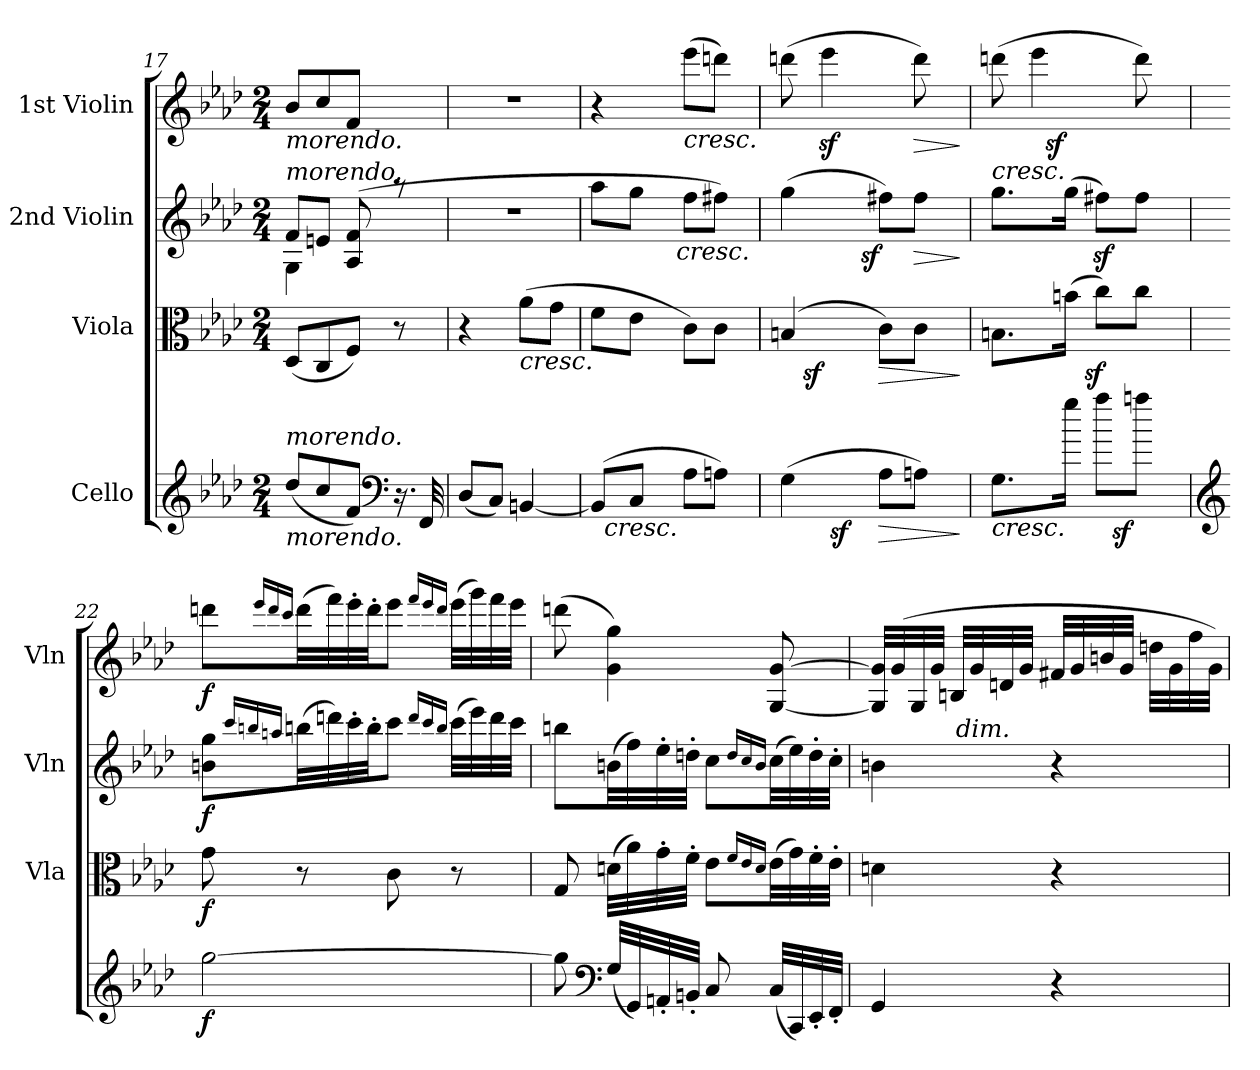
**kern	**dynam	**kern	**dynam	**kern	**dynam	**kern	**dynam
*part4	*part4	*part3	*part3	*part2	*part2	*part1	*part1
*staff4	*staff4	*staff3	*staff3	*staff2	*staff2	*staff1	*staff1
*I"Cello	*	*I"Viola	*	*I"2nd Violin	*	*I"1st Violin	*
*	*	*I'Vla	*	*I'Vln	*	*I'Vln	*
!!LO:PB:g=z
*clefG2	*	*clefC3	*	*clefG2	*	*clefG2	*
*k[b-e-a-d-]	*	*k[b-e-a-d-]	*	*k[b-e-a-d-]	*	*k[b-e-a-d-]	*
*f:	*	*f:	*	*f:	*	*f:	*
*M2/4	*	*M2/4	*	*M2/4	*	*M2/4	*
=17	=17	=17	=17	=17	=17	=17	=17
*	*	*	*	*^	*	*	*
!	!	!	!	!	!	!	!LO:TX:b:i:t=morendo.	!
!	!	!	!	!LO:TX:a:i:t=morendo.	!	!	!	!
!LO:TX:a:i:t=morendo.	!	!	!	!	!	!	!	!
!LO:TX:b:i:t=morendo.	!	!	!	!	!	!	!	!
(<8dd-/L	.	(<8D-/L	.	8f/L	(>4G\	.	8b-/L	.
8cc/	.	8C/	.	8en/J	.	.	8cc/	.
8f/J)	.	8F/J)	.	(8A-/ 8f/	4ryy	.	8f/J	.
*clefF4	*	*	*	*	*	*	*	*
16.r	.	8r	.	8raa	.	.	8ryy	.
32FF/	.	.	.	.	.	.	.	.
*	*	*	*	*v	*v	*	*	*
=18	=18	=18	=18	=18	=18	=18	=18
(<8D-/L	.	4r	.	2r	.	2r	.
8C/J)	.	.	.	.	.	.	.
!	!	!LO:TX:b:i:t=cresc.	!	!	!	!	!
[4BBn/	.	(>8a-\L	.	.	.	.	.
.	.	8g\J	.	.	.	.	.
=19	=19	=19	=19	=19	=19	=19	=19
*^	*	*	*	*^	*	*	*
(>8BB/L]	32ryy	.	8f\L	.	8aa-\L	6ryy	.	4r	.
!	!LO:TX:b:i:t=cresc.	!	!	!	!	!	!	!	!
.	4...ryy	.	.	.	.	.	.	.	.
8C/J	.	.	8e-\J	.	8gg\J	.	.	.	.
.	.	.	.	.	.	24ryy	.	.	.
.	.	.	.	.	.	48ryy	.	.	.
.	.	.	.	.	.	192.ryy	.	.	.
!	!	!	!	!	!	!LO:TX:b:i:t=cresc.	!	!	!
.	.	.	.	.	.	6ryy	.	.	.
!	!	!	!	!	!	!	!	!LO:TX:b:i:t=cresc.	!
8A-\L	.	.	8c\L)	.	8ff\L	.	.	(>8eee-\L	.
8An\J)	.	.	8c\J	.	8ff#X\J)	.	.	8dddn\J)	.
.	.	.	.	.	.	12ryy	.	.	.
.	.	.	.	.	.	96ryy	.	.	.
.	.	.	.	.	.	384ryy	.	.	.
=20	=20	=20	=20	=20	=20	=20	=20	=20	=20
*	*	*	*^	*	*	*	*	*	*
(>4G\	8ryy	.	(4Bn/	24..ryy	.	(>4gg\	6ryy	.	(>8dddn\	.
!	!	!	!	!	!LO:DY:b	!	!	!	!	!
.	.	.	.	3ryy	sf	.	.	.	.	.
.	64ryy	.	.	.	.	.	.	.	4eee-z<\	.
!	!	!LO:DY:b	!	!	!	!	!	!	!	!
.	4ryy	sf	.	.	.	.	.	.	.	.
.	.	.	.	.	.	.	48ryy	.	.	.
.	.	.	.	.	.	.	96ryy	.	.	.
.	.	.	.	.	.	.	384ryy	.	.	.
!	!	!	!	!	!	!	!	!LO:DY:b	!	!
.	.	.	.	.	.	.	6ryy	sf	.	.
!	!	!LO:HP:b	!	!	!LO:HP:b	!	!	!	!	!
8A-\L	.	>	8c\L)	.	>	8ff#X\L)	.	.	.	.
.	.	.	.	.	.	.	12ryy	.	.	.
!	!	!	!	!	!	!	!	!LO:HP:b	!	!LO:HP:b
8An\J)	.	.	8c\J	.	.	8ff#\J	.	>	8ddd\)	>
.	16..ryy	.	.	.	.	.	.	.	.	.
.	.	.	.	12ryy	.	.	.	.	.	.
.	.	.	.	.	.	.	24ryy	.	.	.
.	.	.	.	96ryy	.	.	.	.	.	.
.	.	.	.	.	.	.	192.ryy	.	.	.
.	.	]	.	.	]	.	.	]	.	]
=21	=21	=21	=21	=21	=21	=21	=21	=21	=21	=21
*	*	*	*	*	*	*	*	*	*^	*
!	!	!	!	!	!	!	!	!	!LO:TX:b:i:t=cresc.	!	!
!	!	!	!	!	!	!LO:TX:b:i:t=cresc.	!	!	!	!	!
!LO:TX:b:i:t=cresc.	!	!	!	!	!	!	!	!	!	!	!
*	*	*	*	*	*	*v	*v	*	*	*	*
8.G\L	4ryy	.	8.Bn\L	6ryy	.	8.gg\L	.	(>8dddn\	12ryy	.
.	.	.	.	.	.	.	.	.	24ryy	.
.	.	.	.	.	.	.	.	4eee-\	48ryy	.
.	.	.	.	.	.	.	.	.	192ryy	.
!	!	!	!	!	!	!	!	!	!	!LO:DY:b
.	.	.	.	.	.	.	.	.	3ryy	sf
.	.	.	.	24ryy	.	.	.	.	.	.
16gg\Jk	.	.	(>16bn\Jk	.	.	(>16gg\Jk	.	.	.	.
.	.	.	.	96...ryy	.	.	.	.	.	.
!	!	!	!	!	!LO:DY:b	!	!	!	!	!
.	.	.	.	6ryy	sf	.	.	.	.	.
8aa-\L	32.ryy	.	8cc\L)	.	.	8ff#Xz<\L)	.	.	.	.
!	!	!LO:DY:b	!	!	!	!	!	!	!	!
.	8ryy	sf	.	.	.	.	.	.	.	.
8aan\J	.	.	8cc\J	.	.	8ff#\J	.	8ddd\)	.	.
.	.	.	.	12ryy	.	.	.	.	.	.
.	16ryy	.	.	.	.	.	.	.	.	.
.	.	.	.	48ryy	.	.	.	.	.	.
.	64ryy	.	.	.	.	.	.	.	96.ryy	.
.	.	.	.	768ryy	.	.	.	.	.	.
*v	*v	*	*	*	*	*	*	*v	*v	*
*	*	*v	*v	*	*	*	*	*
=22	=22	=22	=22	=22	=22	=22	=22
*clefG2	*	*	*	*	*	*	*
*^	*	*^	*	*	*	*^	*
!	!	!LO:DY:b	!	!	!LO:DY:b	!	!LO:DY:b	!	!	!LO:DY:b
*v	*v	*	*	*	*	*	*	*v	*v	*
*	*	*v	*v	*	*	*	*	*
[2gg\	f	8g\	f	8bn\ 8gg\L	f	8dddn\L	f
.	.	.	.	16qccc/LL	.	16qeee-/LL	.
.	.	.	.	16qbbn/	.	16qddd/	.
.	.	.	.	16qaan/JJ	.	16qccc/JJ	.
.	.	8r	.	(>32bb\LL	.	(>32ddd\LL	.
.	.	.	.	32dddn\)	.	32fff\)	.
.	.	.	.	32ccc'>\	.	32eee-'>\	.
.	.	.	.	32bb'>\JJ	.	32ddd'>\JJ	.
.	.	8c\	.	8ccc\J	.	8eee-\J	.
.	.	.	.	16qddd/LL	.	16qfff/LL	.
.	.	.	.	16qccc/	.	16qeee-/	.
.	.	.	.	16qbb/JJ	.	16qddd/JJ	.
.	.	8r	.	(>32ccc\LLL	.	(>32eee-\LLL	.
.	.	.	.	32eee-\)	.	32ggg\)	.
.	.	.	.	32ddd\	.	32fff\	.
.	.	.	.	32ccc\JJJ	.	32eee-\JJJ	.
=23	=23	=23	=23	=23	=23	=23	=23
8gg\]	.	8G/	.	8bbn\L	.	(>8dddn\	.
*clefF4	*	*	*	*	*	*	*
(<32G/LLL	.	(>32dn\LLL	.	(>32bn\LL	.	4g\ 4gg\)	.
32GG/)	.	32a-\)	.	32ff\)	.	.	.
32AAn'</	.	32g'>\	.	32ee-'>\	.	.	.
32BBn'</JJJ	.	32f'>\JJJ	.	32ddn'>\JJJ	.	.	.
8C/	.	8e-\L	.	8cc\L	.	.	.
.	.	16qf/LL	.	16qdd/LL	.	.	.
.	.	16qe-/	.	16qcc/	.	.	.
.	.	16qd/JJ	.	16qb/JJ	.	.	.
(<32C/LLL	.	(>32e-\LL	.	(>32cc\LL	.	[8G/ [8g/	.
32CC/)	.	32g\)	.	32ee-\)	.	.	.
32EE-'</	.	32f'>\	.	32dd'>\	.	.	.
32FF'</JJJ	.	32e-'>\JJJ	.	32cc'>\JJJ	.	.	.
!!LO:LB:g=z
=24	=24	=24	=24	=24	=24	=24	=24
*	*	*	*	*^	*	*	*
4GG/	.	4dn\	.	4bn\	8ryy	.	32G/] 32g/]LLL	.
.	.	.	.	.	.	.	(>32g/	.
.	.	.	.	.	.	.	32G/	.
.	.	.	.	.	.	.	32g/JJJ	.
.	.	.	.	.	128ryy	.	32Bn/LLL	.
!	!	!	!	!	!LO:TX:a:i:t=dim.	!	!	!
.	.	.	.	.	4ryy	.	.	.
.	.	.	.	.	.	.	32g/	.
.	.	.	.	.	.	.	32dn/	.
.	.	.	.	.	.	.	32g/JJJ	.
4r	.	4r	.	4r	.	.	32f#X/LLL	.
.	.	.	.	.	.	.	32g/	.
.	.	.	.	.	.	.	32bn/	.
.	.	.	.	.	.	.	32g/JJJ	.
.	.	.	.	.	.	.	32ddn\LLL	.
.	.	.	.	.	16...ryy	.	.	.
.	.	.	.	.	.	.	32g\	.
.	.	.	.	.	.	.	32ff\	.
.	.	.	.	.	.	.	32g\JJJ)	.
*	*	*	*	*v	*v	*	*	*
=	=	=	=	=	=	=	=
*-	*-	*-	*-	*-	*-	*-	*-
